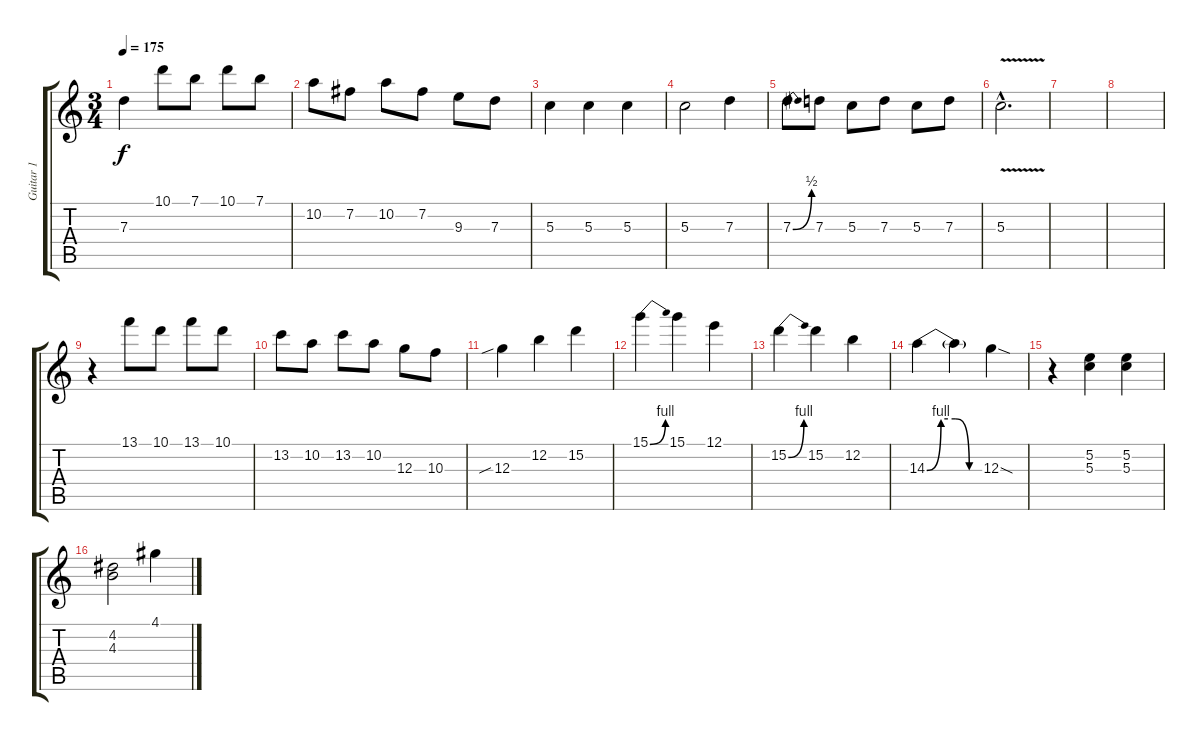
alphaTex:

\track ("Guitar 1" "Guitar 1") {instrument electricguitarclean}
\staff {score tabs}
\tuning (E4 B3 G3 D3 A2 E2) {hide}
\ts (3 4)
\tempo 175
\clef g2
\ks c
7.3.4{dy f} 10.1.8 7.1.8 10.1.8 7.1.8 |
10.2.8 7.2.8 10.2.8 7.2.8 9.3.8 7.3.8 |
5.3.4 5.3.4 5.3.4 |
5.3.2 7.3.4 |
7.3{be (bend 0 0 60 2)}.8 7.3.8 5.3.8 7.3.8 5.3.8 7.3.8 |
5.3{v hac}.2{d} |
|
|
r.4 13.1.8 10.1.8 13.1.8 10.1.8 |
13.2.8 10.2.8 13.2.8 10.2.8 12.3.8 10.3.8 |
12.3{sib}.4 12.2.4 15.2.4 |
15.1{be (bend 0 0 60 4)}.4 15.1.4 12.1.4 |
15.2{be (bend 0 0 60 4)}.4 15.2.4 12.2.4 |
14.3{be (custom 0 0 15 4 30 4 45 0 60 0)}.4 14.3{t}.4 12.3{sod}.4 |
r.4 (5.2 5.3).4 (5.2 5.3).4 |
(4.2 4.3).2 4.1.4
